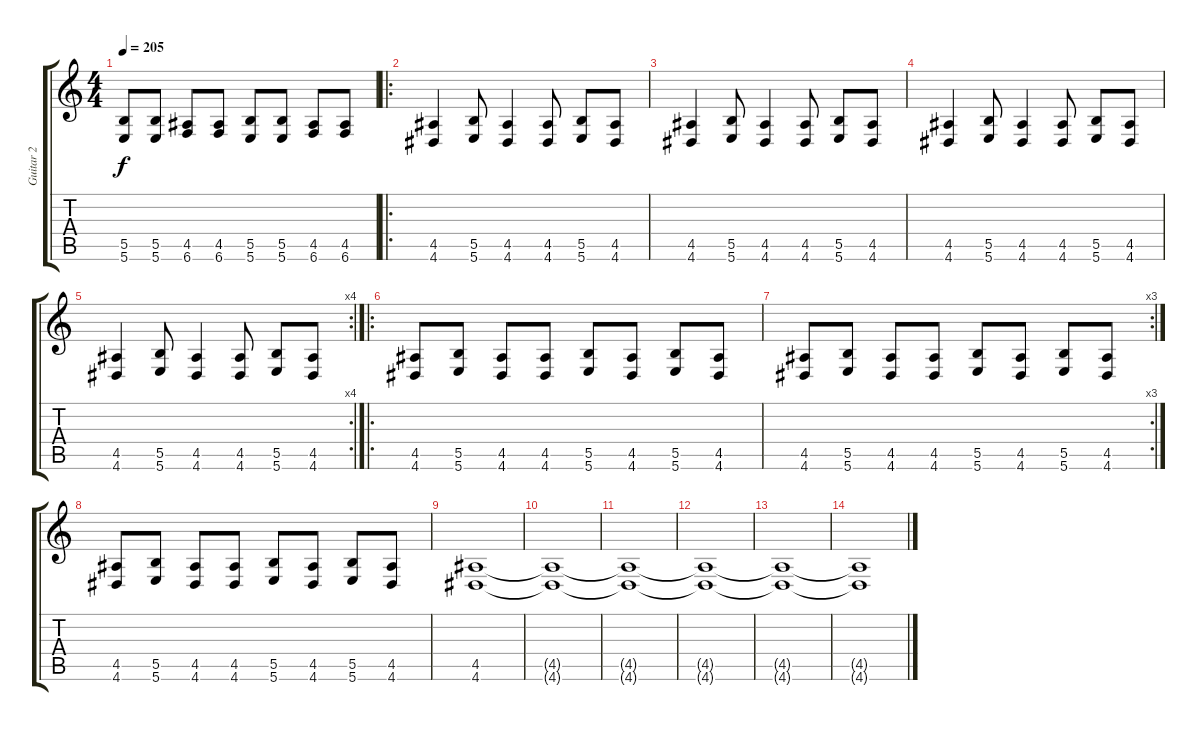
\track ("Guitar 2" "Guitar 2") {instrument overdrivenguitar}
\staff {score tabs}
\tuning (Db4 Ab3 E3 B2 Gb2 B1) {hide}
\ts (4 4)
\tempo 205
\clef g2
\ks c
(5.5 5.6).8{dy f} (5.5 5.6).8 (4.5 6.6).8 (4.5 6.6).8 (5.5 5.6).8 (5.5 5.6).8 (4.5 6.6).8 (4.5 6.6).8 |
\ro
(4.5 4.6).4 (5.5 5.6).8 (4.5 4.6).4 (4.5 4.6).8 (5.5 5.6).8 (4.5 4.6).8 |
(4.5 4.6).4 (5.5 5.6).8 (4.5 4.6).4 (4.5 4.6).8 (5.5 5.6).8 (4.5 4.6).8 |
(4.5 4.6).4 (5.5 5.6).8 (4.5 4.6).4 (4.5 4.6).8 (5.5 5.6).8 (4.5 4.6).8 |
\rc 4
(4.5 4.6).4 (5.5 5.6).8 (4.5 4.6).4 (4.5 4.6).8 (5.5 5.6).8 (4.5 4.6).8 |
\ro
(4.5 4.6).8 (5.5 5.6).8 (4.5 4.6).8 (4.5 4.6).8 (5.5 5.6).8 (4.5 4.6).8 (5.5 5.6).8 (4.5 4.6).8 |
\rc 3
(4.5 4.6).8 (5.5 5.6).8 (4.5 4.6).8 (4.5 4.6).8 (5.5 5.6).8 (4.5 4.6).8 (5.5 5.6).8 (4.5 4.6).8 |
(4.5 4.6).8 (5.5 5.6).8 (4.5 4.6).8 (4.5 4.6).8 (5.5 5.6).8 (4.5 4.6).8 (5.5 5.6).8 (4.5 4.6).8 |
(4.5 4.6).1 |
(4.5{t} 4.6{t}).1 |
(4.5{t} 4.6{t}).1 |
(4.5{t} 4.6{t}).1{volume 0} |
(4.5{t} 4.6{t}).1 |
(4.5{t} 4.6{t}).1
